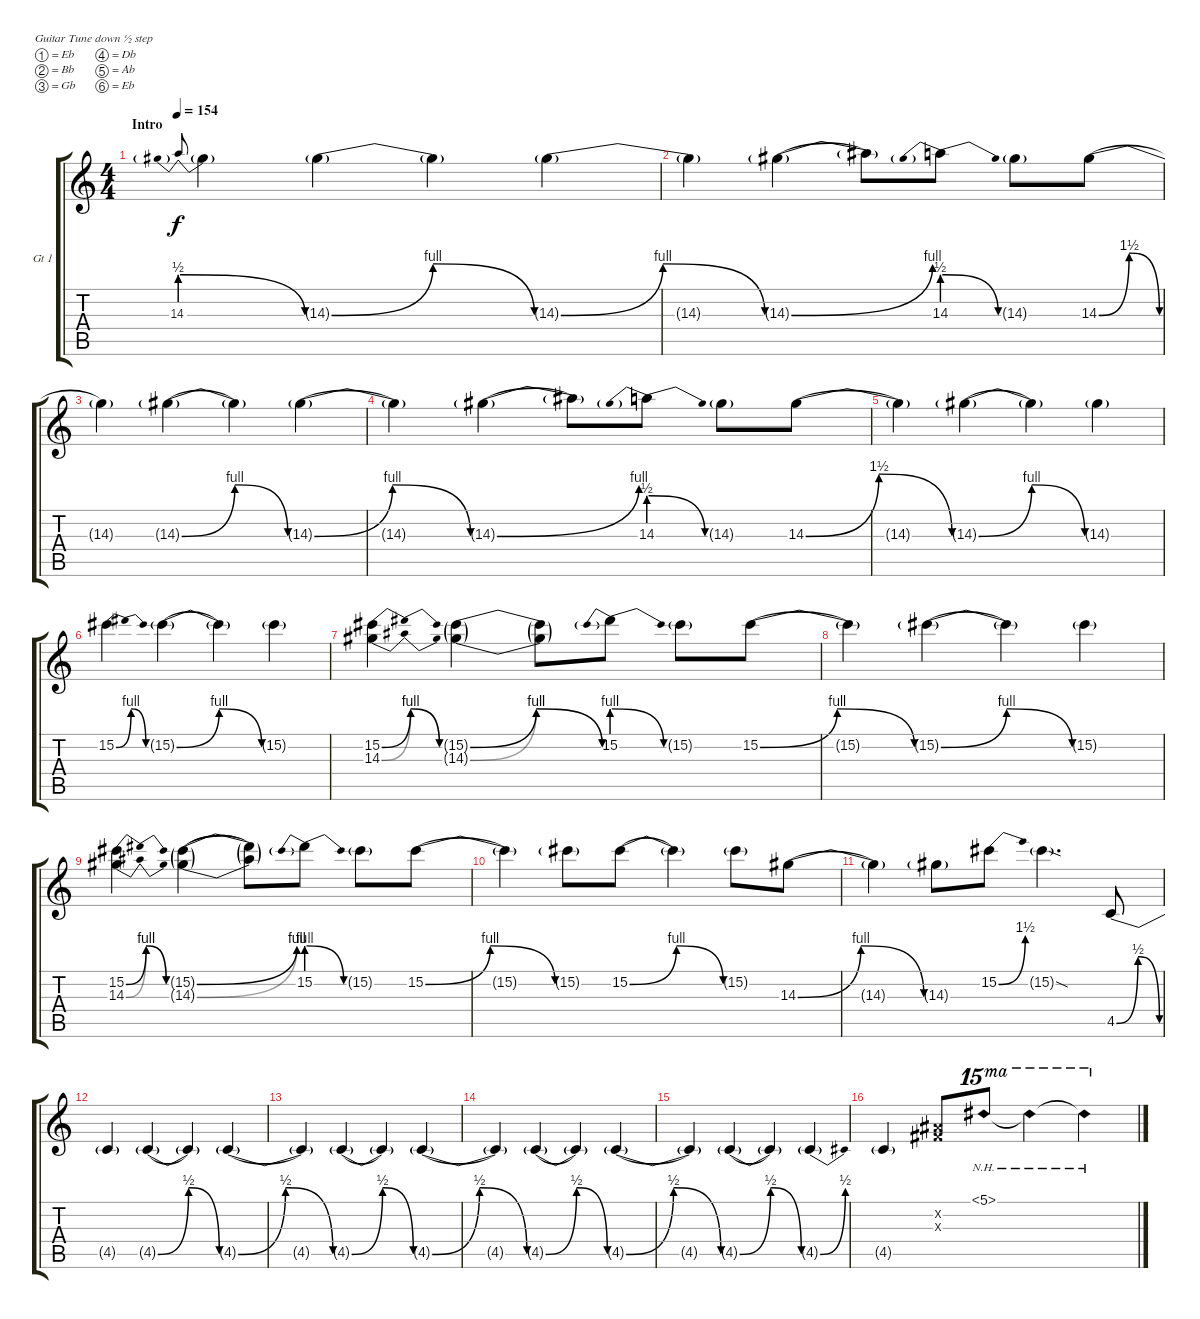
\defaultSystemsLayout 4
\bracketExtendMode groupsimilarinstruments
\firstSystemTrackNameOrientation horizontal
\otherSystemsTrackNameOrientation horizontal
\track ("El Guitar" "Gt 1") {instrument distortionguitar}
\staff {score tabs}
\tuning (Eb4 Bb3 Gb3 Db3 Ab2 Eb2)
\ts (4 4)
\section ("" "Intro")
\tempo 154
\clef g2
\ks c
14.3{be (prebendrelease 0 2 15 0)}.8{gr onbeat dy f instrument distortionguitar} 14.3{t}.4 14.3{be (bendrelease 0 0 10.2 4 20.4 4 30 0) g}.4 14.3{t}.4 14.3{be (bendrelease 0 0 10.2 4 20.4 4 30 0) g}.4 |
14.3{t}.4 14.3{be (bend 0 0 15 4) g}.4{legatoorigin} 14.3{t}.8 14.3{be (prebendrelease 0 2 15 0)}.8 14.3{g}.8 14.3{be (bendrelease 0 0 12.6 6 13.2 6 30 0)}.8{legatoorigin} |
14.3{t}.4 14.3{be (bendrelease 0 0 20.4 4 20.4 4 30 0) g}.4{legatoorigin} 14.3{t}.4 14.3{be (bendrelease 0 0 19.8 4 20.4 4 30 0) g}.4{legatoorigin} |
14.3{t}.4 14.3{be (bend 0 0 15 4) g}.4{legatoorigin} 14.3{t}.8 14.3{be (prebendrelease 0 2 15 0)}.8 14.3{g}.8 14.3{be (bendrelease 0 0 19.2 6 20.4 6 30 0)}.8{legatoorigin} |
14.3{t}.4 14.3{be (bendrelease 0 0 19.8 4 20.4 4 30 0) g}.4{legatoorigin} 14.3{t}.4 14.3{g}.4 |
15.2{be (bendrelease 0 0 19.8 4 20.4 4 30 0)}.4 15.2{be (bendrelease 0 0 20.4 4 20.4 4 30 0) g}.4{legatoorigin} 15.2{t}.4 15.2{g}.4 |
(15.2{be (bendrelease 0 0 20.4 4 20.4 4 30 0)} 14.3{be (bendrelease 0 0 19.8 4 20.4 4 30 0)}).4 (15.2{be (bendrelease 0 0 20.4 4 20.4 4 30 0) g} 14.3{be (bendrelease 0 0 10.2 4 20.4 4 30 0) g}).4 (15.2{t} 14.3{t}).8 15.2{be (prebendrelease 0 4 15 0)}.8 15.2{g}.8 15.2{be (bendrelease 0 0 19.8 4 20.4 4 30 0)}.8{legatoorigin} |
15.2{t}.4 15.2{be (bendrelease 0 0 19.8 4 20.4 4 30 0) g}.4{legatoorigin} 15.2{t}.4 15.2{g}.4 |
(15.2{be (bendrelease 0 0 10.2 4 20.4 4 30 0)} 14.3{be (bendrelease 0 0 10.2 4 20.4 4 30 0)}).4 (15.2{be (bend 0 0 15 4) g} 14.3{be (bend 0 0 15 4) g}).4{legatoorigin} (15.2{t} 14.3{t}).8 15.2{be (prebendrelease 0 4 15 0)}.8 15.2{g}.8 15.2{be (bendrelease 0 0 10.2 4 20.4 4 30 0)}.8{legatoorigin} |
15.2{t}.4 15.2{g}.8 15.2{be (bendrelease 0 0 10.2 4 20.4 4 30 0)}.8{legatoorigin} 15.2{t}.4 15.2{g}.8 14.3{be (bendrelease 0 0 10.2 4 20.4 4 30 0)}.8{legatoorigin} |
14.3{t}.4 14.3{g}.8 15.2{be (bend 0 0 15 6)}.8 15.2{sod g}.4{d} 4.5{be (bendrelease 0 0 19.8 2 20.4 2 30 0)}.8 |
4.5{t}.4 4.5{be (bendrelease 0 0 13.2 2 20.4 2 30 0) g}.4{legatoorigin} 4.5{t}.4 4.5{be (bendrelease 0 0 10.799999999999999 2 20.4 2 30 0) g}.4{legatoorigin} |
4.5{t}.4 4.5{be (bendrelease 0 0 12.6 2 20.4 2 30 0) g}.4{legatoorigin} 4.5{t}.4 4.5{be (bendrelease 0 0 12.6 2 20.4 2 30 0) g}.4{legatoorigin} |
4.5{t}.4 4.5{be (bendrelease 0 0 12 2 20.4 2 30 0) g}.4{legatoorigin} 4.5{t}.4 4.5{be (bendrelease 0 0 10.799999999999999 2 20.4 2 30 0) g}.4{legatoorigin} |
4.5{t}.4 4.5{be (bendrelease 0 0 10.799999999999999 2 20.4 2 30 0) g}.4{legatoorigin} 4.5{t}.4 4.5{be (bend 0 0 15 2) g}.4 |
4.5{g}.4 (0.2{x} 0.3{x}).8 5.1{nh}.8{ot 15ma} 5.1{nh t}.4{ot 15ma} 5.1{nh t}.4{ot 15ma}
